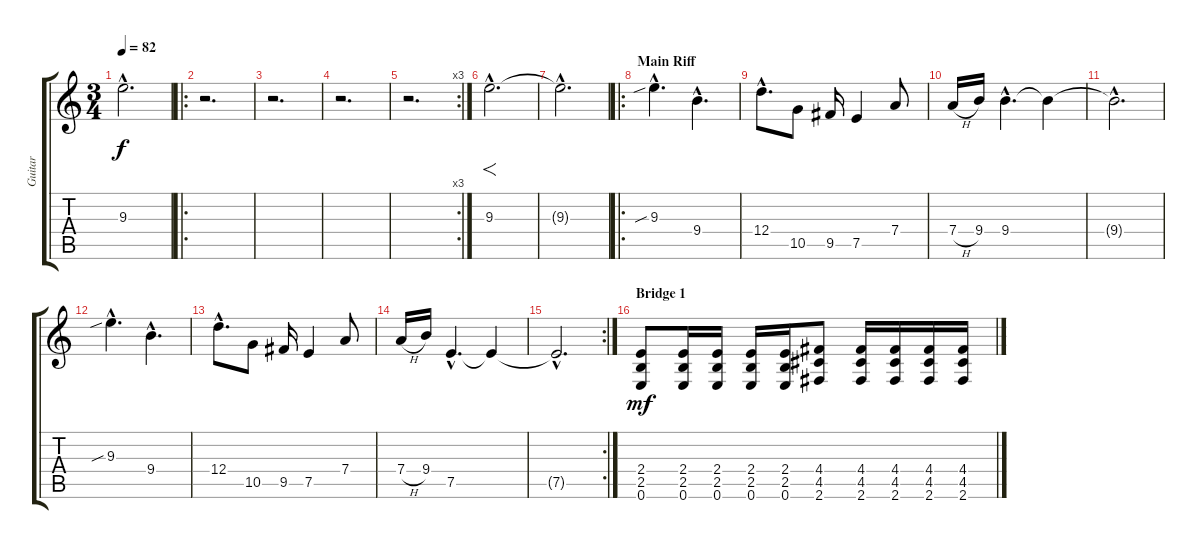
\track ("Guitar" "Guitar") {instrument distortionguitar}
\staff {score tabs}
\tuning (E4 B3 G3 D3 A2 E2) {hide}
\ts (3 4)
\tempo 82
\clef g2
\ks c
9.3{hac t}.2{d dy f} |
\ro
r.2{d} |
r.2{d} |
r.2{d} |
\rc 3
r.2{d} |
9.3{hac}.2{f d} |
9.3{hac t}.2{d} |
\ro
\section ("" "Main Riff")
9.3{sib hac}.4{d} 9.4{hac}.4{d} |
12.4{hac}.8{d} 10.5.8 9.5.16 7.5.4 7.4.8 |
7.4{h}.16 9.4.16 9.4{hac}.4{d} 9.4{t}.4 |
9.4{hac t}.2{d} |
9.3{sib hac}.4{d} 9.4{hac}.4{d} |
12.4{hac}.8{d} 10.5.8 9.5.16 7.5.4 7.4.8 |
7.4{h}.16 9.4.16 7.5{hac}.4{d} 7.5{t}.4 |
\rc 2
7.5{hac t}.2{d} |
\section ("" "Bridge 1")
(2.4 2.5 0.6).8{dy mf} (2.4 2.5 0.6).16 (2.4 2.5 0.6).16 (2.4 2.5 0.6).16 (2.4 2.5 0.6).16 (4.4 4.5 2.6).8 (4.4 4.5 2.6).16 (4.4 4.5 2.6).16 (4.4 4.5 2.6).16 (4.4 4.5 2.6).16
